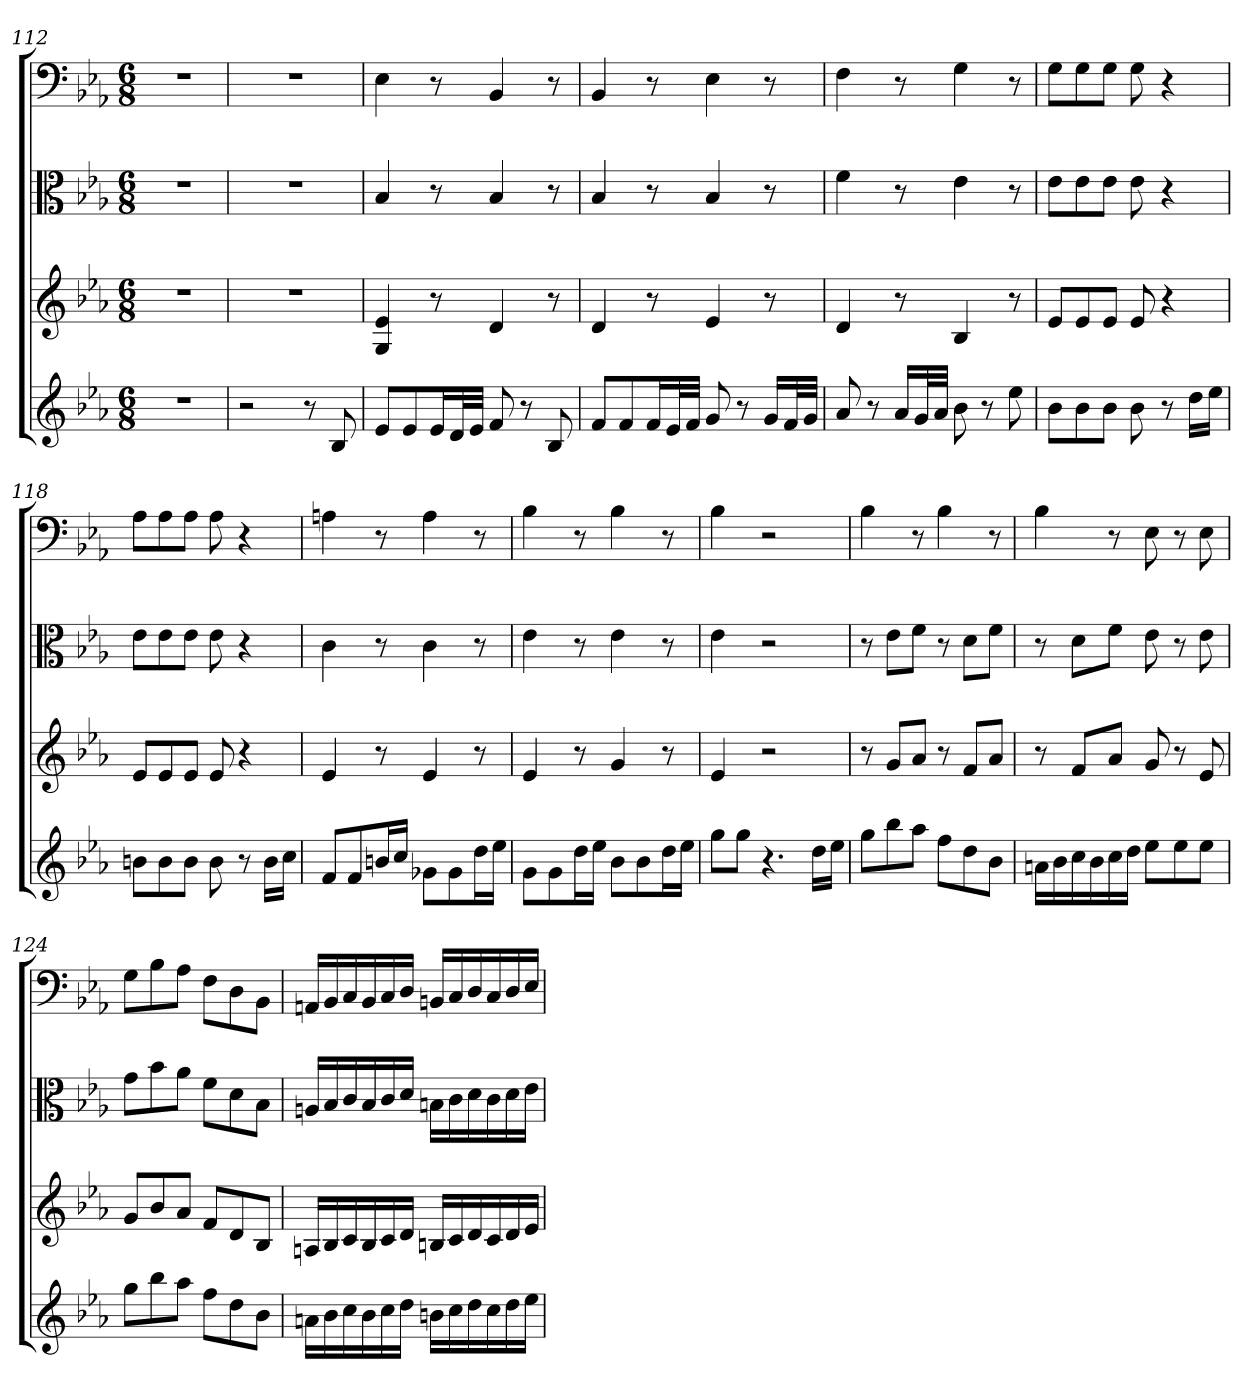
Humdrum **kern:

**kern	**kern	**kern	**kern
*part4	*part3	*part2	*part1
*staff4	*staff3	*staff2	*staff1
*	*	*clefC3	*clefF4
*k[b-e-a-]	*k[b-e-a-]	*k[b-e-a-]	*k[b-e-a-]
*E-:	*E-:	*E-:	*E-:
*M6/8	*M6/8	*M6/8	*M6/8
=112	=112	=112	=112
2.r	2.r	2.r	2.r
=113	=113	=113	=113
2r	2.r	2.r	2.r
8r	.	.	.
8B-	.	.	.
=114	=114	=114	=114
8e-L	4G 4e-	4B-	4E-
8e-	.	.	.
16e-L	8r	8r	8r
32dL	.	.	.
32e-JJJ	.	.	.
8f	4d	4B-	4BB-
8r	.	.	.
8B-	8r	8r	8r
=115	=115	=115	=115
8fL	4d	4B-	4BB-
8f	.	.	.
16fL	8r	8r	8r
32e-L	.	.	.
32fJJJ	.	.	.
8g	4e-	4B-	4E-
8r	.	.	.
16gLL	8r	8r	8r
32fL	.	.	.
32gJJJ	.	.	.
=116	=116	=116	=116
8a-	4d	4f	4F
8r	.	.	.
16a-LL	8r	8r	8r
32gL	.	.	.
32a-JJJ	.	.	.
8b-	4B-	4e-	4G
8r	.	.	.
8ee-	8r	8r	8r
=117	=117	=117	=117
8b-L	8e-L	8e-\L	8G\L
8b-	8e-	8e-\	8G\
8b-J	8e-J	8e-\J	8G\J
8b-	8e-	8e-	8G
8r	4r	4r	4r
16ddLL	.	.	.
16ee-JJ	.	.	.
=118	=118	=118	=118
8bnL	8e-L	8e-\L	8A-\L
8b	8e-	8e-\	8A-\
8bJ	8e-J	8e-\J	8A-\J
8b	8e-	8e-	8A-
8r	4r	4r	4r
16bLL	.	.	.
16ccJJ	.	.	.
=119	=119	=119	=119
8fL	4e-	4c	4An
8f	.	.	.
16bnL	8r	8r	8r
16ccJJ	.	.	.
8g-XL	4e-	4c	4A
8g-	.	.	.
16ddL	8r	8r	8r
16ee-JJ	.	.	.
=120	=120	=120	=120
8gL	4e-	4e-	4B-
8g	.	.	.
16ddL	8r	8r	8r
16ee-JJ	.	.	.
8b-L	4g	4e-	4B-
8b-	.	.	.
16ddL	8r	8r	8r
16ee-JJ	.	.	.
=121	=121	=121	=121
8ggL	4e-	4e-	4B-
8ggJ	.	.	.
4.r	2r	2r	2r
16ddLL	.	.	.
16ee-JJ	.	.	.
=122	=122	=122	=122
8ggL	8r	8r	4B-
8bb-	8gL	8e-\L	.
8aa-J	8a-J	8f\J	8r
8ffL	8r	8r	4B-
8dd	8fL	8d\L	.
8b-J	8a-J	8f\J	8r
=123	=123	=123	=123
16anLL	8r	8r	4B-
16b-	.	.	.
16cc	8fL	8d\L	.
16b-	.	.	.
16cc	8a-J	8f\J	8r
16ddJJ	.	.	.
8ee-L	8g	8e-	8E-
8ee-	8r	8r	8r
8ee-J	8e-	8e-	8E-
=124	=124	=124	=124
8ggL	8gL	8g\L	8G\L
8bb-	8b-	8b-\	8B-\
8aa-J	8a-J	8a-\J	8A-\J
8ffL	8fL	8f\L	8F\L
8dd	8d	8d\	8D\
8b-J	8B-J	8B-\J	8BB-\J
=125	=125	=125	=125
16anLL	16AnLL	16An/LL	16AAn/LL
16b-	16B-	16B-/	16BB-/
16cc	16c	16c/	16C/
16b-	16B-	16B-/	16BB-/
16cc	16c	16c/	16C/
16ddJJ	16dJJ	16d/JJ	16D/JJ
16bnLL	16BnLL	16Bn\LL	16BBn/LL
16cc	16c	16c\	16C/
16dd	16d	16d\	16D/
16cc	16c	16c\	16C/
16dd	16d	16d\	16D/
16ee-JJ	16e-JJ	16e-\JJ	16E-/JJ
=	=	=	=
*-	*-	*-	*-
